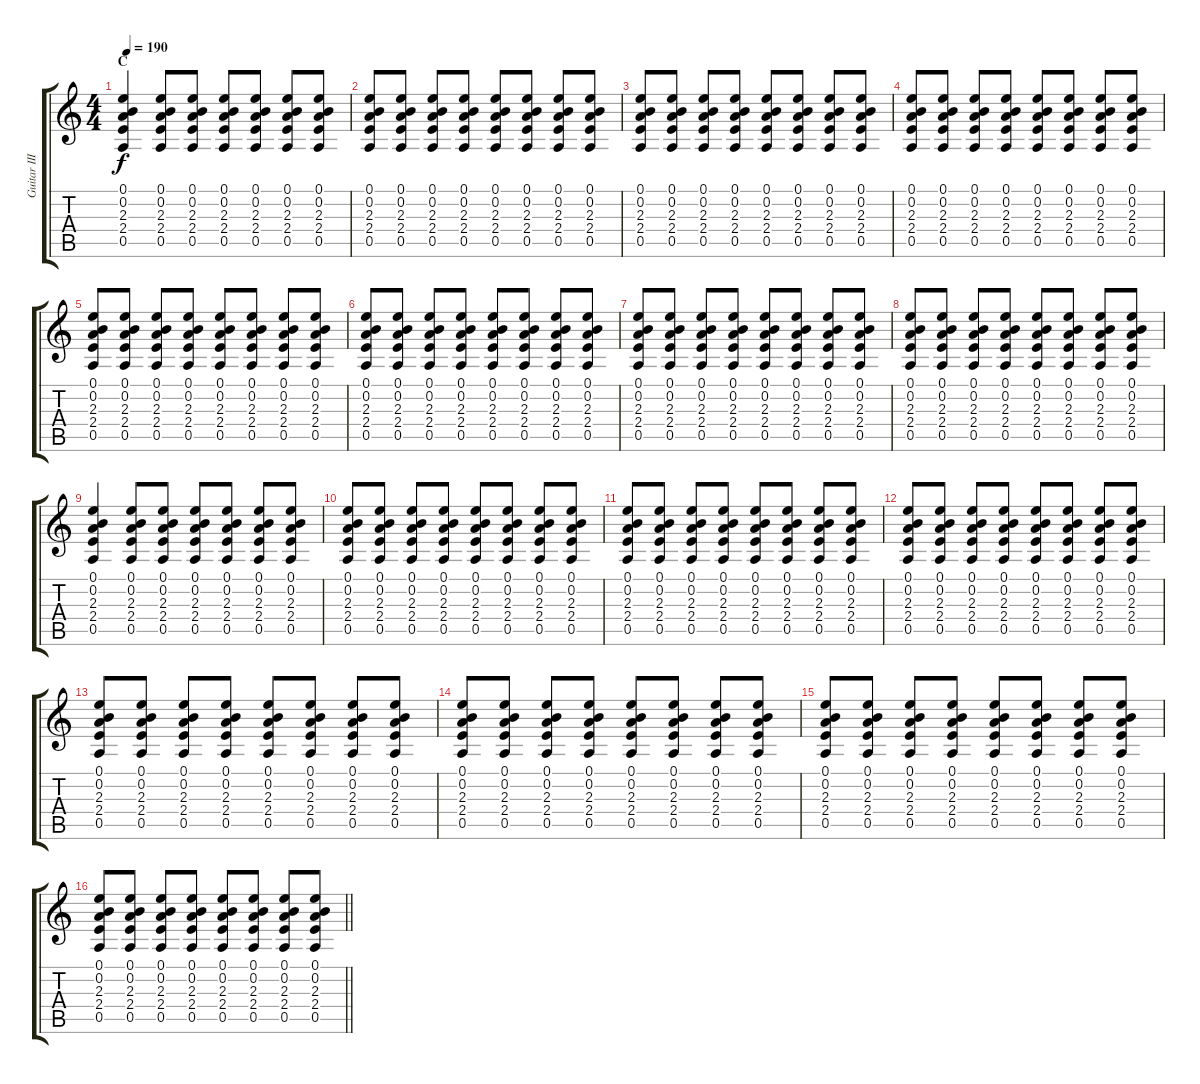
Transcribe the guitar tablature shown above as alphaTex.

\track ("Guitar III" "Guitar III") {instrument acousticguitarsteel}
\staff {score tabs}
\tuning (E4 B3 G3 D3 A2 E2) {hide}
\ts (4 4)
\section ("" "C")
\tempo 190
\clef g2
\ks c
(0.1 0.2 2.3 2.4 0.5).4{dy f} (0.1 0.2 2.3 2.4 0.5).8 (0.1 0.2 2.3 2.4 0.5).8 (0.1 0.2 2.3 2.4 0.5).8 (0.1 0.2 2.3 2.4 0.5).8 (0.1 0.2 2.3 2.4 0.5).8 (0.1 0.2 2.3 2.4 0.5).8 |
(0.1 0.2 2.3 2.4 0.5).8 (0.1 0.2 2.3 2.4 0.5).8 (0.1 0.2 2.3 2.4 0.5).8 (0.1 0.2 2.3 2.4 0.5).8 (0.1 0.2 2.3 2.4 0.5).8 (0.1 0.2 2.3 2.4 0.5).8 (0.1 0.2 2.3 2.4 0.5).8 (0.1 0.2 2.3 2.4 0.5).8 |
(0.1 0.2 2.3 2.4 0.5).8 (0.1 0.2 2.3 2.4 0.5).8 (0.1 0.2 2.3 2.4 0.5).8 (0.1 0.2 2.3 2.4 0.5).8 (0.1 0.2 2.3 2.4 0.5).8 (0.1 0.2 2.3 2.4 0.5).8 (0.1 0.2 2.3 2.4 0.5).8 (0.1 0.2 2.3 2.4 0.5).8 |
(0.1 0.2 2.3 2.4 0.5).8 (0.1 0.2 2.3 2.4 0.5).8 (0.1 0.2 2.3 2.4 0.5).8 (0.1 0.2 2.3 2.4 0.5).8 (0.1 0.2 2.3 2.4 0.5).8 (0.1 0.2 2.3 2.4 0.5).8 (0.1 0.2 2.3 2.4 0.5).8 (0.1 0.2 2.3 2.4 0.5).8 |
(0.1 0.2 2.3 2.4 0.5).8 (0.1 0.2 2.3 2.4 0.5).8 (0.1 0.2 2.3 2.4 0.5).8 (0.1 0.2 2.3 2.4 0.5).8 (0.1 0.2 2.3 2.4 0.5).8 (0.1 0.2 2.3 2.4 0.5).8 (0.1 0.2 2.3 2.4 0.5).8 (0.1 0.2 2.3 2.4 0.5).8 |
(0.1 0.2 2.3 2.4 0.5).8 (0.1 0.2 2.3 2.4 0.5).8 (0.1 0.2 2.3 2.4 0.5).8 (0.1 0.2 2.3 2.4 0.5).8 (0.1 0.2 2.3 2.4 0.5).8 (0.1 0.2 2.3 2.4 0.5).8 (0.1 0.2 2.3 2.4 0.5).8 (0.1 0.2 2.3 2.4 0.5).8 |
(0.1 0.2 2.3 2.4 0.5).8 (0.1 0.2 2.3 2.4 0.5).8 (0.1 0.2 2.3 2.4 0.5).8 (0.1 0.2 2.3 2.4 0.5).8 (0.1 0.2 2.3 2.4 0.5).8 (0.1 0.2 2.3 2.4 0.5).8 (0.1 0.2 2.3 2.4 0.5).8 (0.1 0.2 2.3 2.4 0.5).8 |
(0.1 0.2 2.3 2.4 0.5).8 (0.1 0.2 2.3 2.4 0.5).8 (0.1 0.2 2.3 2.4 0.5).8 (0.1 0.2 2.3 2.4 0.5).8 (0.1 0.2 2.3 2.4 0.5).8 (0.1 0.2 2.3 2.4 0.5).8 (0.1 0.2 2.3 2.4 0.5).8 (0.1 0.2 2.3 2.4 0.5).8 |
(0.1 0.2 2.3 2.4 0.5).4 (0.1 0.2 2.3 2.4 0.5).8 (0.1 0.2 2.3 2.4 0.5).8 (0.1 0.2 2.3 2.4 0.5).8 (0.1 0.2 2.3 2.4 0.5).8 (0.1 0.2 2.3 2.4 0.5).8 (0.1 0.2 2.3 2.4 0.5).8 |
(0.1 0.2 2.3 2.4 0.5).8 (0.1 0.2 2.3 2.4 0.5).8 (0.1 0.2 2.3 2.4 0.5).8 (0.1 0.2 2.3 2.4 0.5).8 (0.1 0.2 2.3 2.4 0.5).8 (0.1 0.2 2.3 2.4 0.5).8 (0.1 0.2 2.3 2.4 0.5).8 (0.1 0.2 2.3 2.4 0.5).8 |
(0.1 0.2 2.3 2.4 0.5).8 (0.1 0.2 2.3 2.4 0.5).8 (0.1 0.2 2.3 2.4 0.5).8 (0.1 0.2 2.3 2.4 0.5).8 (0.1 0.2 2.3 2.4 0.5).8 (0.1 0.2 2.3 2.4 0.5).8 (0.1 0.2 2.3 2.4 0.5).8 (0.1 0.2 2.3 2.4 0.5).8 |
(0.1 0.2 2.3 2.4 0.5).8 (0.1 0.2 2.3 2.4 0.5).8 (0.1 0.2 2.3 2.4 0.5).8 (0.1 0.2 2.3 2.4 0.5).8 (0.1 0.2 2.3 2.4 0.5).8 (0.1 0.2 2.3 2.4 0.5).8 (0.1 0.2 2.3 2.4 0.5).8 (0.1 0.2 2.3 2.4 0.5).8 |
(0.1 0.2 2.3 2.4 0.5).8 (0.1 0.2 2.3 2.4 0.5).8 (0.1 0.2 2.3 2.4 0.5).8 (0.1 0.2 2.3 2.4 0.5).8 (0.1 0.2 2.3 2.4 0.5).8 (0.1 0.2 2.3 2.4 0.5).8 (0.1 0.2 2.3 2.4 0.5).8 (0.1 0.2 2.3 2.4 0.5).8 |
(0.1 0.2 2.3 2.4 0.5).8 (0.1 0.2 2.3 2.4 0.5).8 (0.1 0.2 2.3 2.4 0.5).8 (0.1 0.2 2.3 2.4 0.5).8 (0.1 0.2 2.3 2.4 0.5).8 (0.1 0.2 2.3 2.4 0.5).8 (0.1 0.2 2.3 2.4 0.5).8 (0.1 0.2 2.3 2.4 0.5).8 |
(0.1 0.2 2.3 2.4 0.5).8 (0.1 0.2 2.3 2.4 0.5).8 (0.1 0.2 2.3 2.4 0.5).8 (0.1 0.2 2.3 2.4 0.5).8 (0.1 0.2 2.3 2.4 0.5).8 (0.1 0.2 2.3 2.4 0.5).8 (0.1 0.2 2.3 2.4 0.5).8 (0.1 0.2 2.3 2.4 0.5).8 |
\barLineRight lightlight
(0.1 0.2 2.3 2.4 0.5).8 (0.1 0.2 2.3 2.4 0.5).8 (0.1 0.2 2.3 2.4 0.5).8 (0.1 0.2 2.3 2.4 0.5).8 (0.1 0.2 2.3 2.4 0.5).8 (0.1 0.2 2.3 2.4 0.5).8 (0.1 0.2 2.3 2.4 0.5).8 (0.1 0.2 2.3 2.4 0.5).8
